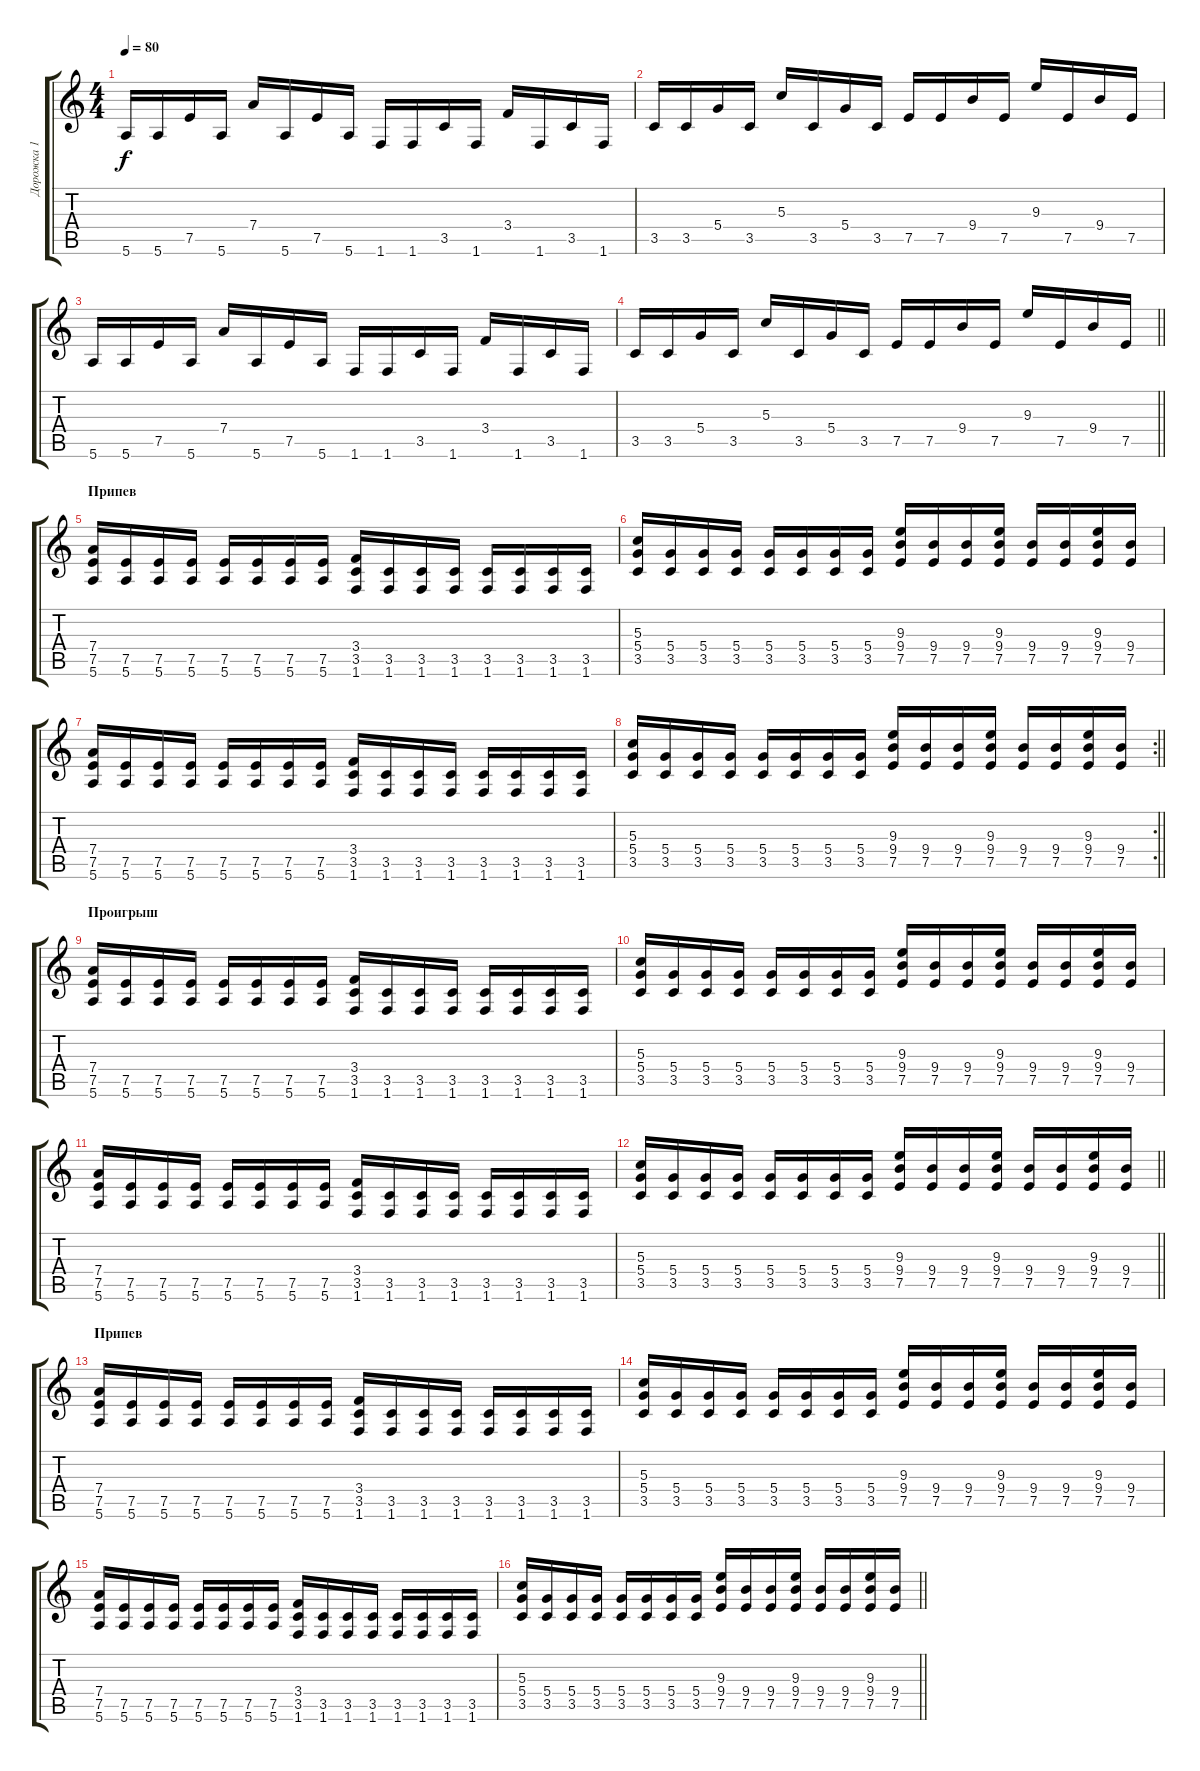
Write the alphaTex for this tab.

\track ("Дорожка 1" "Дорожка 1") {instrument distortionguitar}
\staff {score tabs}
\tuning (E4 B3 G3 D3 A2 E2) {hide}
\ts (4 4)
\tempo 80
\clef g2
\ks c
5.6.16{dy f} 5.6.16 7.5.16 5.6.16 7.4.16 5.6.16 7.5.16 5.6.16 1.6.16 1.6.16 3.5.16 1.6.16 3.4.16 1.6.16 3.5.16 1.6.16 |
3.5.16 3.5.16 5.4.16 3.5.16 5.3.16 3.5.16 5.4.16 3.5.16 7.5.16 7.5.16 9.4.16 7.5.16 9.3.16 7.5.16 9.4.16 7.5.16 |
5.6.16 5.6.16 7.5.16 5.6.16 7.4.16 5.6.16 7.5.16 5.6.16 1.6.16 1.6.16 3.5.16 1.6.16 3.4.16 1.6.16 3.5.16 1.6.16 |
\barLineRight lightlight
3.5.16 3.5.16 5.4.16 3.5.16 5.3.16 3.5.16 5.4.16 3.5.16 7.5.16 7.5.16 9.4.16 7.5.16 9.3.16 7.5.16 9.4.16 7.5.16 |
\section ("" "Припев")
(7.4 7.5 5.6).16 (7.5 5.6).16 (7.5 5.6).16 (7.5 5.6).16 (7.5 5.6).16 (7.5 5.6).16 (7.5 5.6).16 (7.5 5.6).16 (3.4 3.5 1.6).16 (3.5 1.6).16 (3.5 1.6).16 (3.5 1.6).16 (3.5 1.6).16 (3.5 1.6).16 (3.5 1.6).16 (3.5 1.6).16 |
(5.3 5.4 3.5).16 (5.4 3.5).16 (5.4 3.5).16 (5.4 3.5).16 (5.4 3.5).16 (5.4 3.5).16 (5.4 3.5).16 (5.4 3.5).16 (9.3 9.4 7.5).16 (9.4 7.5).16 (9.4 7.5).16 (9.3 9.4 7.5).16 (9.4 7.5).16 (9.4 7.5).16 (9.3 9.4 7.5).16 (9.4 7.5).16 |
(7.4 7.5 5.6).16 (7.5 5.6).16 (7.5 5.6).16 (7.5 5.6).16 (7.5 5.6).16 (7.5 5.6).16 (7.5 5.6).16 (7.5 5.6).16 (3.4 3.5 1.6).16 (3.5 1.6).16 (3.5 1.6).16 (3.5 1.6).16 (3.5 1.6).16 (3.5 1.6).16 (3.5 1.6).16 (3.5 1.6).16 |
\rc 2
\barLineRight lightlight
(5.3 5.4 3.5).16 (5.4 3.5).16 (5.4 3.5).16 (5.4 3.5).16 (5.4 3.5).16 (5.4 3.5).16 (5.4 3.5).16 (5.4 3.5).16 (9.3 9.4 7.5).16 (9.4 7.5).16 (9.4 7.5).16 (9.3 9.4 7.5).16 (9.4 7.5).16 (9.4 7.5).16 (9.3 9.4 7.5).16 (9.4 7.5).16 |
\section ("" "Проигрыш")
(7.4 7.5 5.6).16 (7.5 5.6).16 (7.5 5.6).16 (7.5 5.6).16 (7.5 5.6).16 (7.5 5.6).16 (7.5 5.6).16 (7.5 5.6).16 (3.4 3.5 1.6).16 (3.5 1.6).16 (3.5 1.6).16 (3.5 1.6).16 (3.5 1.6).16 (3.5 1.6).16 (3.5 1.6).16 (3.5 1.6).16 |
(5.3 5.4 3.5).16 (5.4 3.5).16 (5.4 3.5).16 (5.4 3.5).16 (5.4 3.5).16 (5.4 3.5).16 (5.4 3.5).16 (5.4 3.5).16 (9.3 9.4 7.5).16 (9.4 7.5).16 (9.4 7.5).16 (9.3 9.4 7.5).16 (9.4 7.5).16 (9.4 7.5).16 (9.3 9.4 7.5).16 (9.4 7.5).16 |
(7.4 7.5 5.6).16 (7.5 5.6).16 (7.5 5.6).16 (7.5 5.6).16 (7.5 5.6).16 (7.5 5.6).16 (7.5 5.6).16 (7.5 5.6).16 (3.4 3.5 1.6).16 (3.5 1.6).16 (3.5 1.6).16 (3.5 1.6).16 (3.5 1.6).16 (3.5 1.6).16 (3.5 1.6).16 (3.5 1.6).16 |
\barLineRight lightlight
(5.3 5.4 3.5).16 (5.4 3.5).16 (5.4 3.5).16 (5.4 3.5).16 (5.4 3.5).16 (5.4 3.5).16 (5.4 3.5).16 (5.4 3.5).16 (9.3 9.4 7.5).16 (9.4 7.5).16 (9.4 7.5).16 (9.3 9.4 7.5).16 (9.4 7.5).16 (9.4 7.5).16 (9.3 9.4 7.5).16 (9.4 7.5).16 |
\section ("" "Припев")
(7.4 7.5 5.6).16 (7.5 5.6).16 (7.5 5.6).16 (7.5 5.6).16 (7.5 5.6).16 (7.5 5.6).16 (7.5 5.6).16 (7.5 5.6).16 (3.4 3.5 1.6).16 (3.5 1.6).16 (3.5 1.6).16 (3.5 1.6).16 (3.5 1.6).16 (3.5 1.6).16 (3.5 1.6).16 (3.5 1.6).16 |
(5.3 5.4 3.5).16 (5.4 3.5).16 (5.4 3.5).16 (5.4 3.5).16 (5.4 3.5).16 (5.4 3.5).16 (5.4 3.5).16 (5.4 3.5).16 (9.3 9.4 7.5).16 (9.4 7.5).16 (9.4 7.5).16 (9.3 9.4 7.5).16 (9.4 7.5).16 (9.4 7.5).16 (9.3 9.4 7.5).16 (9.4 7.5).16 |
(7.4 7.5 5.6).16 (7.5 5.6).16 (7.5 5.6).16 (7.5 5.6).16 (7.5 5.6).16 (7.5 5.6).16 (7.5 5.6).16 (7.5 5.6).16 (3.4 3.5 1.6).16 (3.5 1.6).16 (3.5 1.6).16 (3.5 1.6).16 (3.5 1.6).16 (3.5 1.6).16 (3.5 1.6).16 (3.5 1.6).16 |
\barLineRight lightlight
(5.3 5.4 3.5).16 (5.4 3.5).16 (5.4 3.5).16 (5.4 3.5).16 (5.4 3.5).16 (5.4 3.5).16 (5.4 3.5).16 (5.4 3.5).16 (9.3 9.4 7.5).16 (9.4 7.5).16 (9.4 7.5).16 (9.3 9.4 7.5).16 (9.4 7.5).16 (9.4 7.5).16 (9.3 9.4 7.5).16 (9.4 7.5).16
